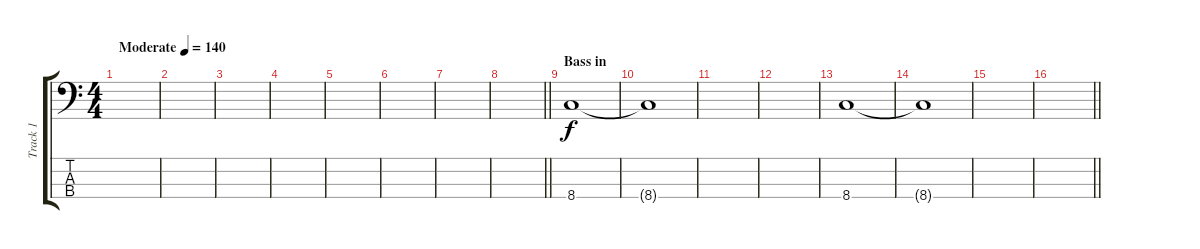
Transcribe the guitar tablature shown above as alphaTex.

\track ("Track 1" "Track 1") {instrument electricbassfinger}
\staff {score tabs}
\tuning (G2 D2 A1 E1) {hide}
\ts (4 4)
\tempo (140 "Moderate")
\clef f4
\ks c
|
|
|
|
|
|
|
\barLineRight lightlight
|
\section ("" "Bass in")
8.4.1 |
8.4{t}.1 |
|
|
8.4.1 |
8.4{t}.1 |
|
\barLineRight lightlight
